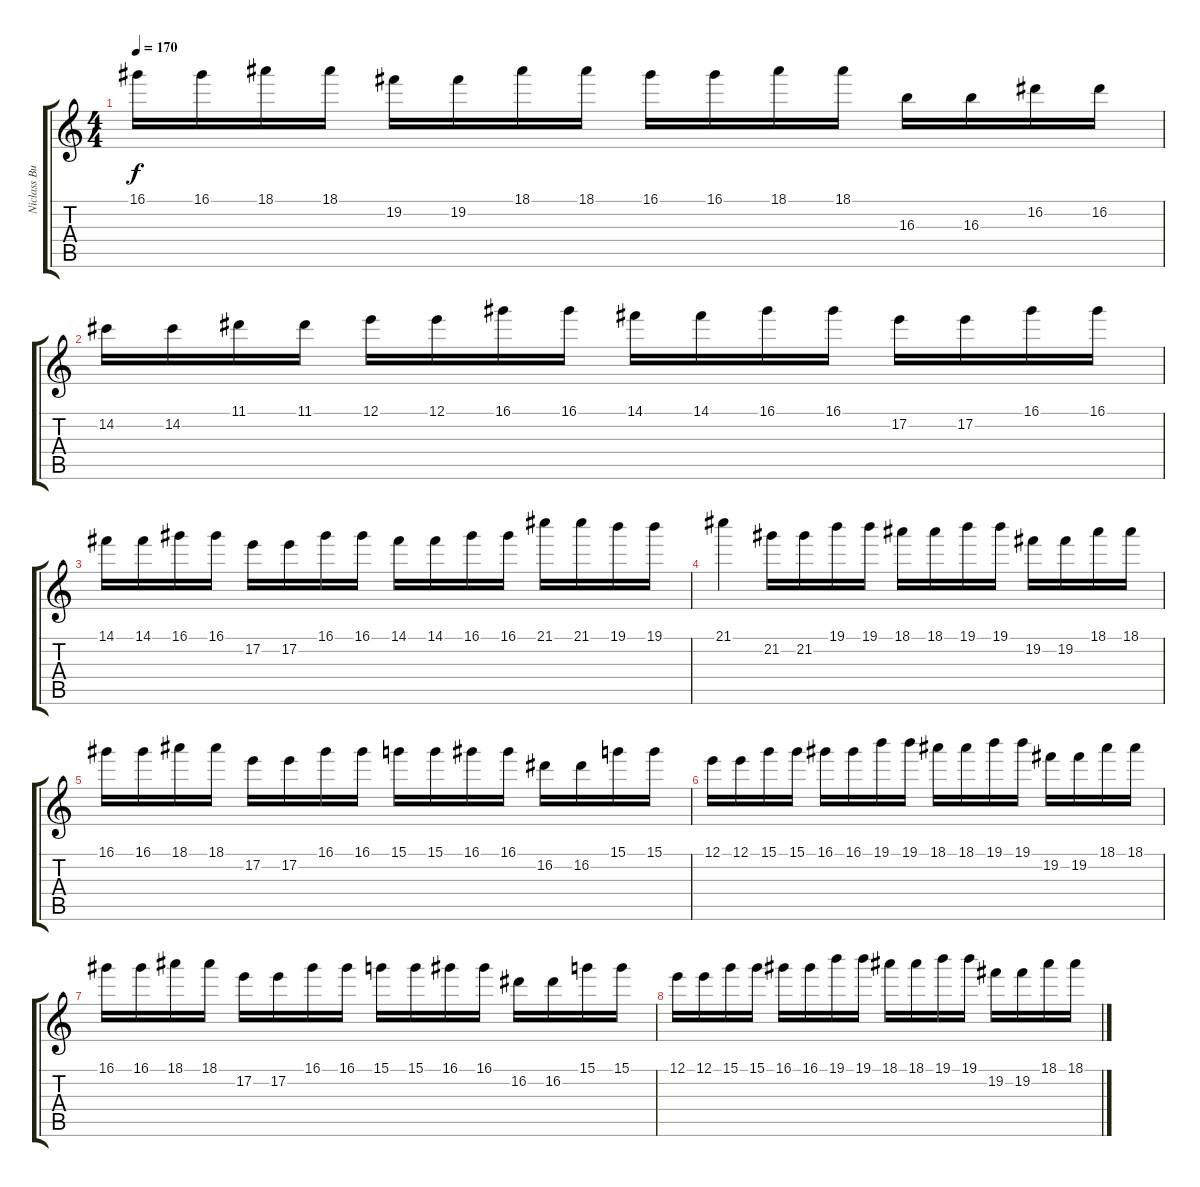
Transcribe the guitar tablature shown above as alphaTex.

\track ("Niclass Buss" "Niclass Bu") {instrument overdrivenguitar}
\staff {score tabs}
\tuning (E4 B3 G3 D3 A2 E2) {hide}
\ts (4 4)
\tempo 170
\clef g2
\ks c
16.1.16{dy f} 16.1.16 18.1.16 18.1.16 19.2.16 19.2.16 18.1.16 18.1.16 16.1.16 16.1.16 18.1.16 18.1.16 16.3.16 16.3.16 16.2.16 16.2.16 |
14.2.16 14.2.16 11.1.16 11.1.16 12.1.16 12.1.16 16.1.16 16.1.16 14.1.16 14.1.16 16.1.16 16.1.16 17.2.16 17.2.16 16.1.16 16.1.16 |
14.1.16 14.1.16 16.1.16 16.1.16 17.2.16 17.2.16 16.1.16 16.1.16 14.1.16 14.1.16 16.1.16 16.1.16 21.1.16 21.1.16 19.1.16 19.1.16 |
21.1.4 21.2.16 21.2.16 19.1.16 19.1.16 18.1.16 18.1.16 19.1.16 19.1.16 19.2.16 19.2.16 18.1.16 18.1.16 |
16.1.16 16.1.16 18.1.16 18.1.16 17.2.16 17.2.16 16.1.16 16.1.16 15.1.16 15.1.16 16.1.16 16.1.16 16.2.16 16.2.16 15.1.16 15.1.16 |
12.1.16 12.1.16 15.1.16 15.1.16 16.1.16 16.1.16 19.1.16 19.1.16 18.1.16 18.1.16 19.1.16 19.1.16 19.2.16 19.2.16 18.1.16 18.1.16 |
16.1.16 16.1.16 18.1.16 18.1.16 17.2.16 17.2.16 16.1.16 16.1.16 15.1.16 15.1.16 16.1.16 16.1.16 16.2.16 16.2.16 15.1.16 15.1.16 |
12.1.16 12.1.16 15.1.16 15.1.16 16.1.16 16.1.16 19.1.16 19.1.16 18.1.16 18.1.16 19.1.16 19.1.16 19.2.16 19.2.16 18.1.16 18.1.16
